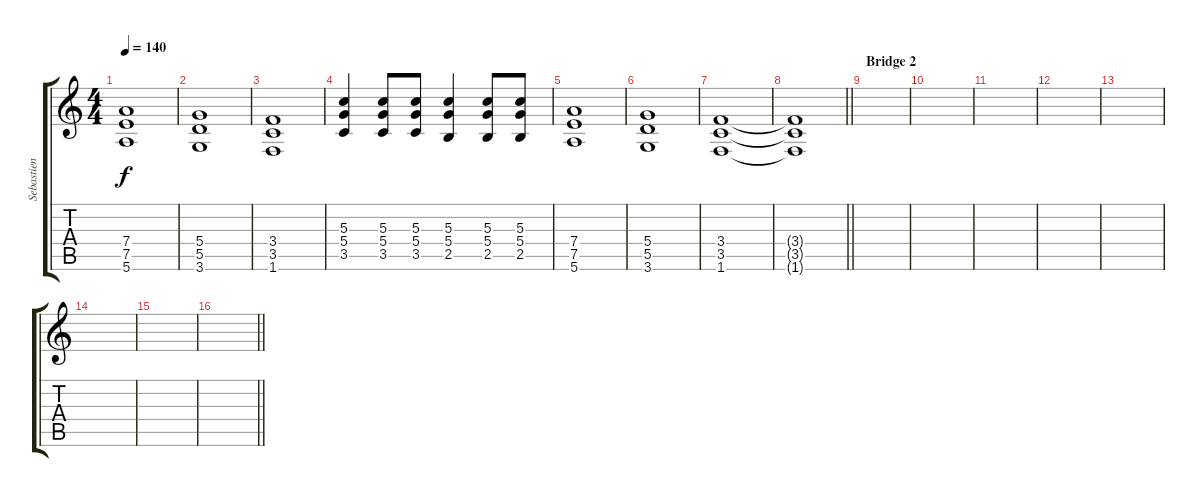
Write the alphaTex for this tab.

\track ("Sebastien Lefebvre" "Sebastien ") {instrument distortionguitar}
\staff {score tabs}
\tuning (E4 B3 G3 D3 A2 E2) {hide}
\ts (4 4)
\tempo 140
\clef g2
\ks c
(7.4 7.5 5.6).1{dy f} |
(5.4 5.5 3.6).1 |
(3.4 3.5 1.6).1 |
(5.3 5.4 3.5).4 (5.3 5.4 3.5).8 (5.3 5.4 3.5).8 (5.3 5.4 2.5).4 (5.3 5.4 2.5).8 (5.3 5.4 2.5).8 |
(7.4 7.5 5.6).1 |
(5.4 5.5 3.6).1 |
(3.4 3.5 1.6).1 |
\barLineRight lightlight
(3.4{t} 3.5{t} 1.6{t}).1 |
\section ("" "Bridge 2")
|
|
|
|
|
|
|
\barLineRight lightlight
